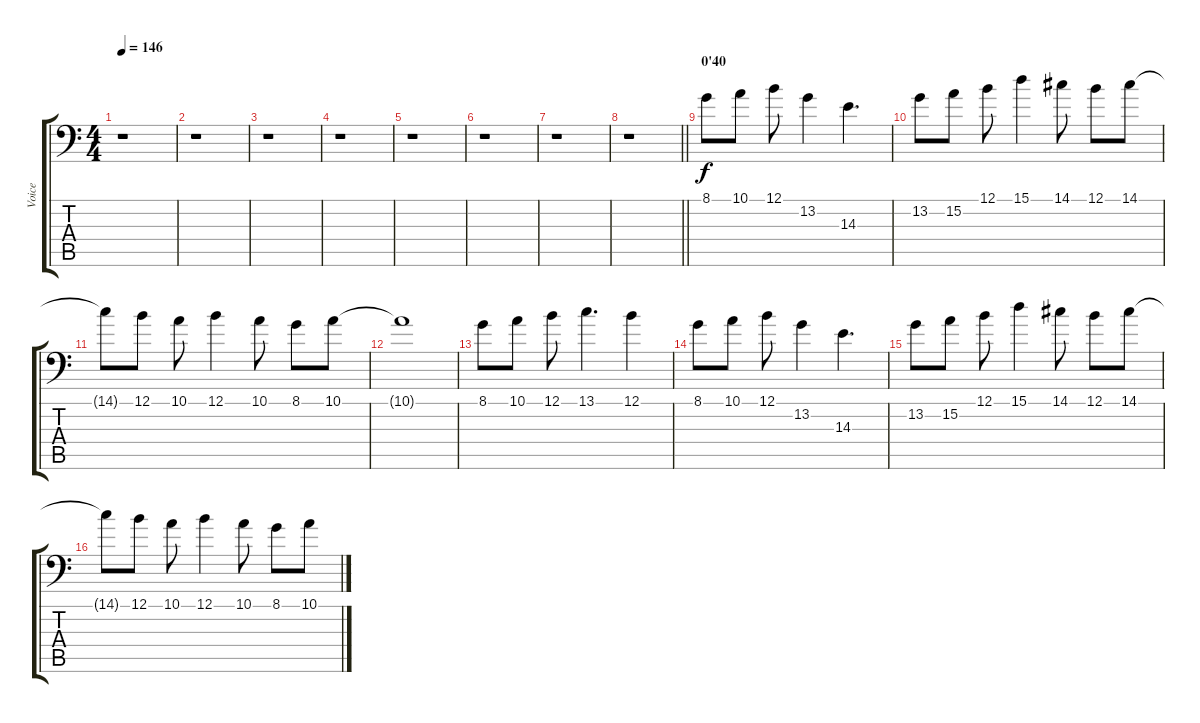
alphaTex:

\track ("Voice" "Voice") {instrument lead2sawtooth}
\staff {score tabs}
\tuning (B3 Gb3 D3 A2 E2 A1) {hide}
\ts (4 4)
\tempo 146
\clef f4
\ks c
r.1{dy f} |
r.1 |
r.1 |
r.1 |
r.1 |
r.1 |
r.1 |
\barLineRight lightlight
r.1 |
\section ("" "0'40")
8.1.8 10.1.8 12.1.8 13.2.4 14.3.4{d} |
13.2.8 15.2.8 12.1.8 15.1.4 14.1.8 12.1.8 14.1.8 |
14.1{t}.8 12.1.8 10.1.8 12.1.4 10.1.8 8.1.8 10.1.8 |
10.1{t}.1 |
8.1.8 10.1.8 12.1.8 13.1.4{d} 12.1.4 |
8.1.8 10.1.8 12.1.8 13.2.4 14.3.4{d} |
13.2.8 15.2.8 12.1.8 15.1.4 14.1.8 12.1.8 14.1.8 |
14.1{t}.8 12.1.8 10.1.8 12.1.4 10.1.8 8.1.8 10.1.8
